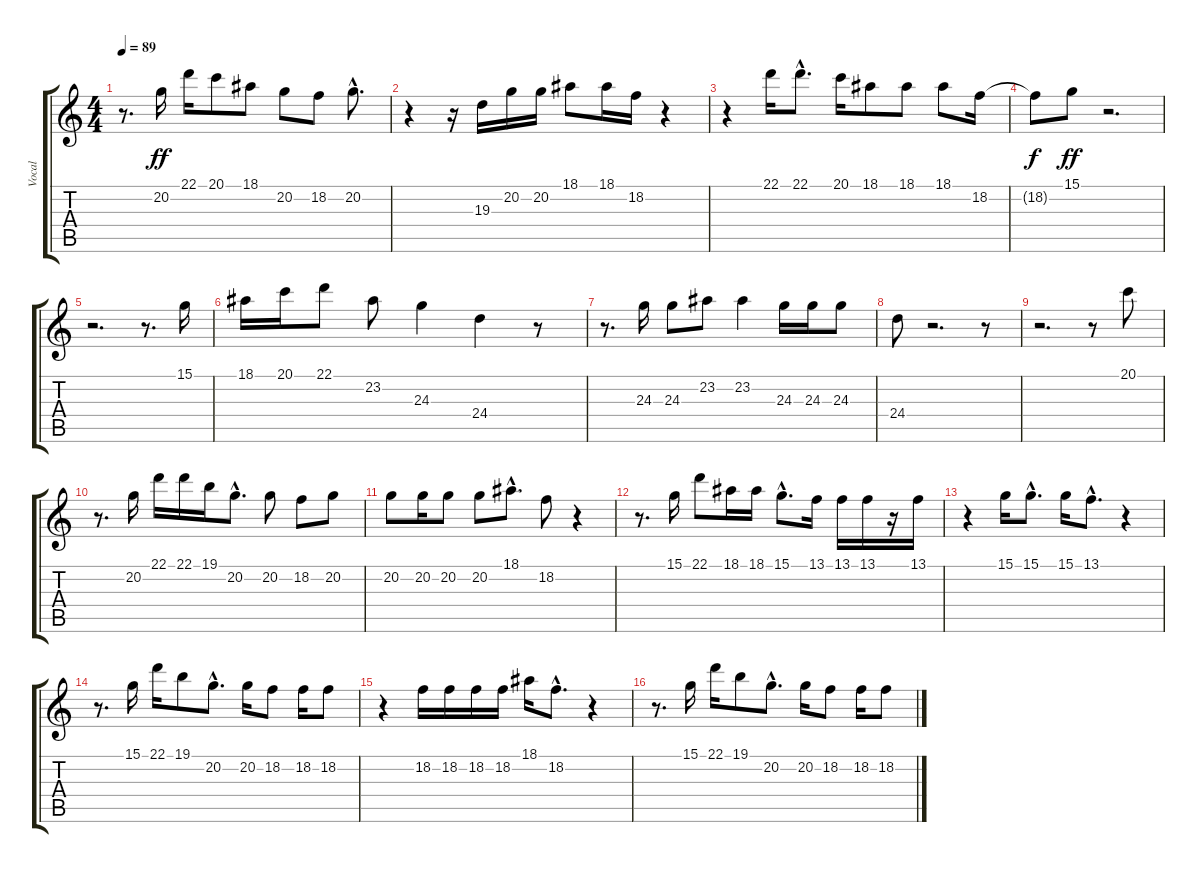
\track ("Vocal" "Vocal") {instrument lead6voice}
\staff {score tabs}
\tuning (E4 B3 G3 D3 A2 E2) {hide}
\ts (4 4)
\tempo 89
\clef g2
\ks c
r.8{d dy ff} 20.2.16 22.1.16 20.1.8 18.1.8 20.2.8 18.2.8 20.2{hac}.8{d} |
r.4 r.16 19.3.16 20.2.16 20.2.16 18.1.8 18.1.16 18.2.16 r.4 |
r.4 22.1.16 22.1{hac}.8{d} 20.1.16 18.1.8 18.1.8 18.1.8 18.2.16 |
18.2{t}.8{dy f} 15.1.8{dy ff} r.2{d} |
r.2{d} r.8{d} 15.1.16 |
18.1.16 20.1.16 22.1.8 23.2.8 24.3.4 24.4.4 r.8 |
r.8{d} 24.3.16 24.3.8 23.2.8 23.2.4 24.3.16 24.3.16 24.3.8 |
24.4.8 r.2{d} r.8 |
r.2{d} r.8 20.1.8 |
r.8{d} 20.2.16 22.1.16 22.1.16 19.1.16 20.2{hac}.8{d} 20.2.8 18.2.8 20.2.8 |
20.2.8 20.2.16 20.2.8 20.2.8 18.1{hac}.8{d} 18.2.8 r.4 |
r.8{d} 15.1.16 22.1.8 18.1.16 18.1.16 15.1{hac}.8{d} 13.1.16 13.1.16 13.1.16 r.16 13.1.16 |
r.4 15.1.16 15.1{hac}.8{d} 15.1.16 13.1{hac}.8{d} r.4 |
r.8{d} 15.1.16 22.1.16 19.1.8 20.2{hac}.8{d} 20.2.16 18.2.8 18.2.16 18.2.8 |
r.4 18.2.16 18.2.16 18.2.16 18.2.16 18.1.16 18.2{hac}.8{d} r.4 |
r.8{d} 15.1.16 22.1.16 19.1.8 20.2{hac}.8{d} 20.2.16 18.2.8 18.2.16 18.2.8
